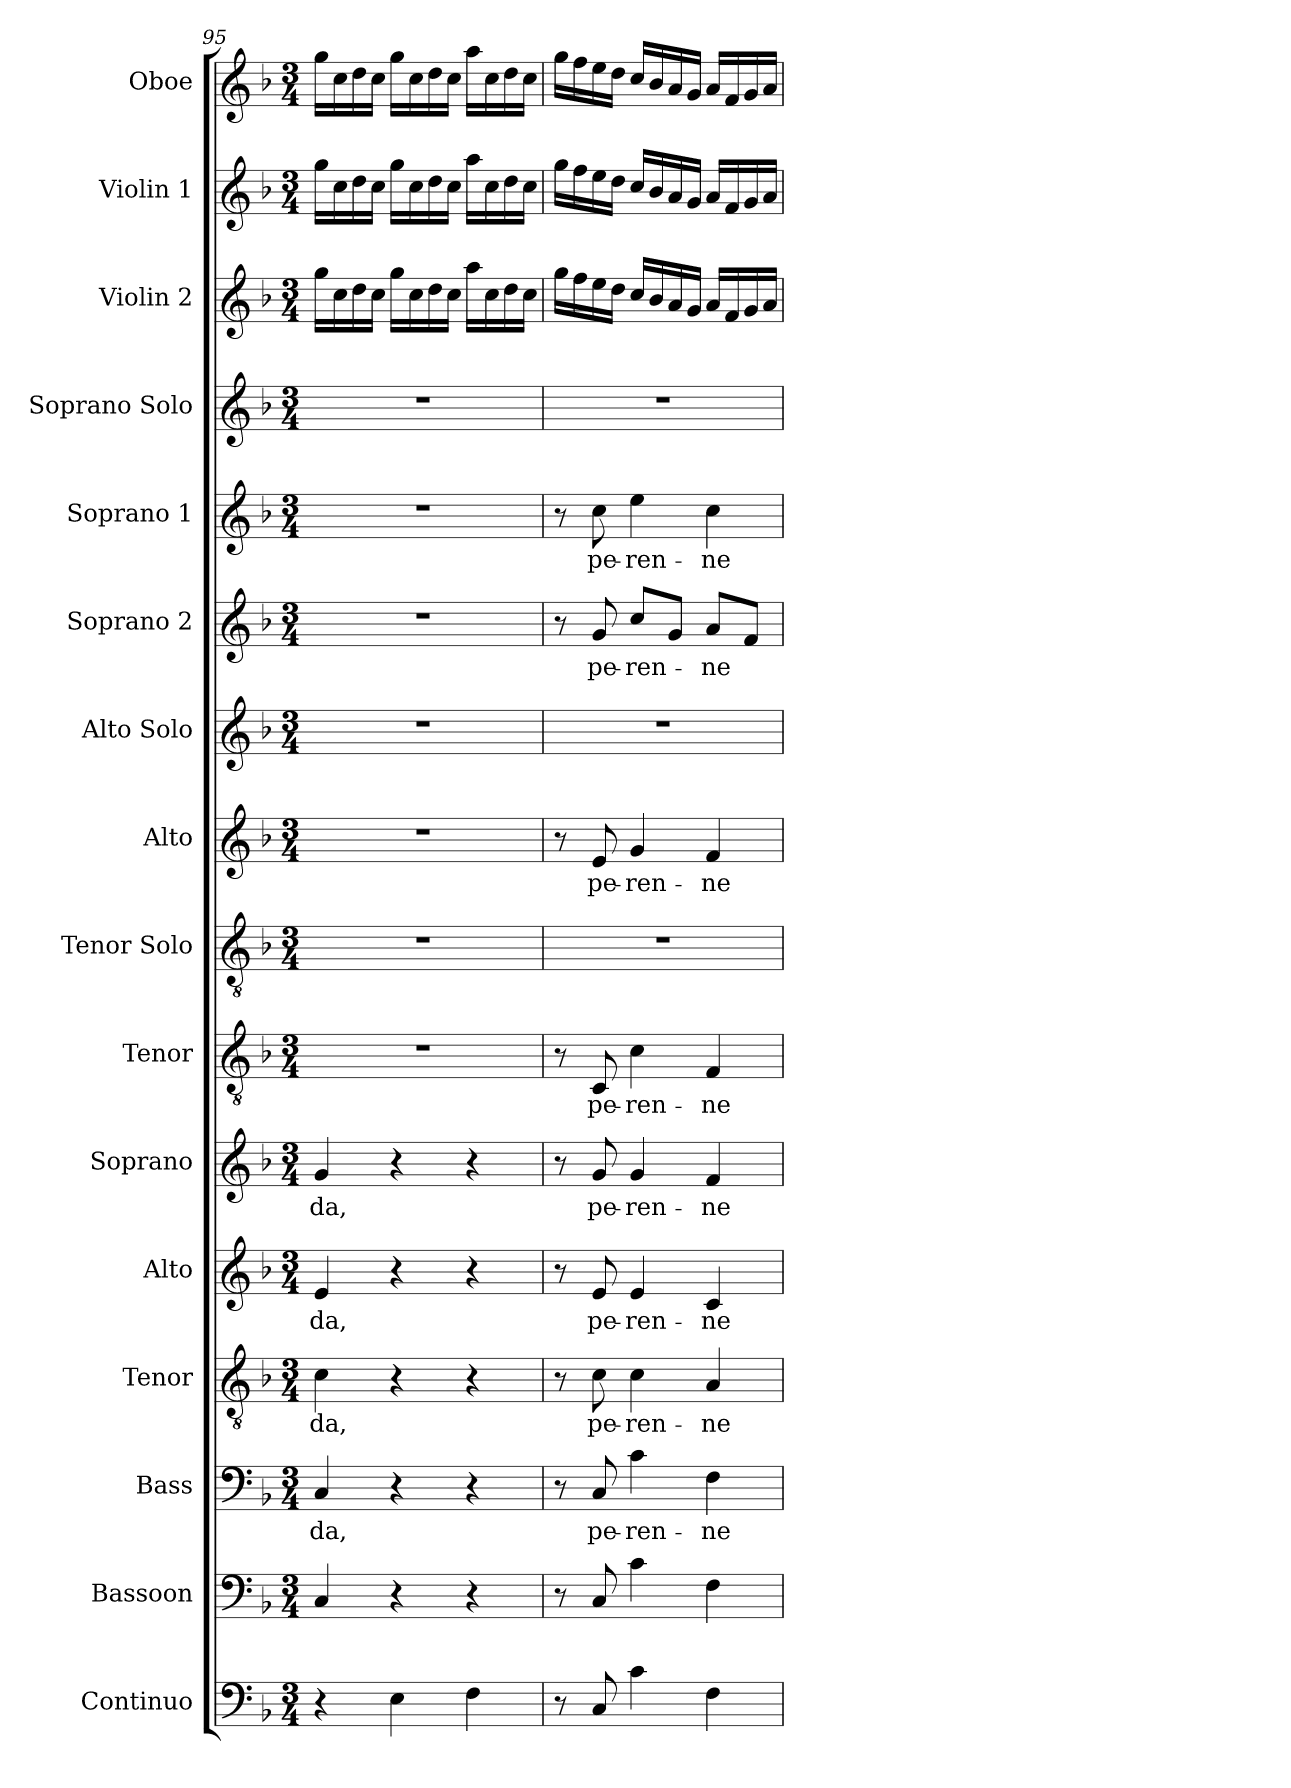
**kern	**kern	**kern	**text	**kern	**text	**kern	**text	**kern	**text	**kern	**text	**kern	**kern	**text	**kern	**kern	**text	**kern	**text	**kern	**kern	**kern	**kern
*part16	*part15	*part14	*part14	*part13	*part13	*part12	*part12	*part11	*part11	*part10	*part10	*part9	*part8	*part8	*part7	*part6	*part6	*part5	*part5	*part4	*part3	*part2	*part1
*staff16	*staff15	*staff14	*staff14	*staff13	*staff13	*staff12	*staff12	*staff11	*staff11	*staff10	*staff10	*staff9	*staff8	*staff8	*staff7	*staff6	*staff6	*staff5	*staff5	*staff4	*staff3	*staff2	*staff1
*I"Continuo	*I"Bassoon	*I"Bass	*	*I"Tenor	*	*I"Alto	*	*I"Soprano	*	*I"Tenor	*	*I"Tenor Solo	*I"Alto	*	*I"Alto Solo	*I"Soprano 2	*	*I"Soprano 1	*	*I"Soprano Solo	*I"Violin 2	*I"Violin 1	*I"Oboe
*I'Cont.	*I'Bsn.	*I'B.	*	*I'T.	*	*I'A.	*	*I'S.	*	*I'T.	*	*I'T. Solo	*I'A.	*	*I'A.  Solo	*I'S2.	*	*I'S1.	*	*I'S. Solo	*I'Vln. 2	*I'Vln. 1	*I'Ob.
!!LO:PB:g=z
*clefF4	*clefF4	*clefF4	*	*clefGv2	*	*clefG2	*	*clefG2	*	*clefGv2	*	*clefGv2	*clefG2	*	*clefG2	*clefG2	*	*clefG2	*	*clefG2	*clefG2	*clefG2	*clefG2
*	*	*	*	*ITrd7c12	*	*	*	*	*	*ITrd7c12	*	*ITrd7c12	*	*	*	*	*	*	*	*	*	*	*
*k[b-]	*k[b-]	*k[b-]	*	*k[b-]	*	*k[b-]	*	*k[b-]	*	*k[b-]	*	*k[b-]	*k[b-]	*	*k[b-]	*k[b-]	*	*k[b-]	*	*k[b-]	*k[b-]	*k[b-]	*k[b-]
*F:	*F:	*F:	*	*F:	*	*F:	*	*F:	*	*F:	*	*F:	*F:	*	*F:	*F:	*	*F:	*	*F:	*F:	*F:	*F:
*M3/4	*M3/4	*M3/4	*	*M3/4	*	*M3/4	*	*M3/4	*	*M3/4	*	*M3/4	*M3/4	*	*M3/4	*M3/4	*	*M3/4	*	*M3/4	*M3/4	*M3/4	*M3/4
=95	=95	=95	=95	=95	=95	=95	=95	=95	=95	=95	=95	=95	=95	=95	=95	=95	=95	=95	=95	=95	=95	=95	=95
!	!	!	!LO:LY:b:color=#000000	!	!	!	!	!	!	!	!	!	!	!	!	!	!	!	!	!	!	!	!
!	!	!	!	!	!LO:LY:b:color=#000000	!	!	!	!	!	!	!	!	!	!	!	!	!	!	!	!	!	!
!	!	!	!	!	!	!	!LO:LY:b:color=#000000	!	!	!	!	!	!	!	!	!	!	!	!	!	!	!	!
!	!	!	!	!	!	!	!	!	!LO:LY:b:color=#000000	!LO:N:vis=1	!	!LO:N:vis=1	!LO:N:vis=1	!	!LO:N:vis=1	!LO:N:vis=1	!	!LO:N:vis=1	!	!LO:N:vis=1	!	!	!
4r	4Ci/	4Ci/	da,	4Ci\	da,	4ei/	da,	4gi/	da,	2.r	.	2.r	2.r	.	2.r	2.r	.	2.r	.	2.r	16ggi\LL	16ggi\LL	16ggi\LL
.	.	.	.	.	.	.	.	.	.	.	.	.	.	.	.	.	.	.	.	.	16cci\	16cci\	16cci\
.	.	.	.	.	.	.	.	.	.	.	.	.	.	.	.	.	.	.	.	.	16ddi\	16ddi\	16ddi\
.	.	.	.	.	.	.	.	.	.	.	.	.	.	.	.	.	.	.	.	.	16cci\JJ	16cci\JJ	16cci\JJ
4Ei\	4r	4r	.	4r	.	4r	.	4r	.	.	.	.	.	.	.	.	.	.	.	.	16ggi\LL	16ggi\LL	16ggi\LL
.	.	.	.	.	.	.	.	.	.	.	.	.	.	.	.	.	.	.	.	.	16cci\	16cci\	16cci\
.	.	.	.	.	.	.	.	.	.	.	.	.	.	.	.	.	.	.	.	.	16ddi\	16ddi\	16ddi\
.	.	.	.	.	.	.	.	.	.	.	.	.	.	.	.	.	.	.	.	.	16cci\JJ	16cci\JJ	16cci\JJ
4Fi\	4r	4r	.	4r	.	4r	.	4r	.	.	.	.	.	.	.	.	.	.	.	.	16aai\LL	16aai\LL	16aai\LL
.	.	.	.	.	.	.	.	.	.	.	.	.	.	.	.	.	.	.	.	.	16cci\	16cci\	16cci\
.	.	.	.	.	.	.	.	.	.	.	.	.	.	.	.	.	.	.	.	.	16ddi\	16ddi\	16ddi\
.	.	.	.	.	.	.	.	.	.	.	.	.	.	.	.	.	.	.	.	.	16cci\JJ	16cci\JJ	16cci\JJ
=96	=96	=96	=96	=96	=96	=96	=96	=96	=96	=96	=96	=96	=96	=96	=96	=96	=96	=96	=96	=96	=96	=96	=96
!	!	!	!	!	!	!	!	!	!	!	!	!LO:N:vis=1	!	!	!LO:N:vis=1	!	!	!	!	!LO:N:vis=1	!	!	!
8r	8r	8r	.	8r	.	8r	.	8r	.	8r	.	2.r	8r	.	2.r	8r	.	8r	.	2.r	16ggi\LL	16ggi\LL	16ggi\LL
.	.	.	.	.	.	.	.	.	.	.	.	.	.	.	.	.	.	.	.	.	16ffi\	16ffi\	16ffi\
!	!	!	!LO:LY:b:color=#000000	!	!	!	!	!	!	!	!	!	!	!	!	!	!	!	!	!	!	!	!
!	!	!	!	!	!LO:LY:b:color=#000000	!	!	!	!	!	!	!	!	!	!	!	!	!	!	!	!	!	!
!	!	!	!	!	!	!	!LO:LY:b:color=#000000	!	!	!	!	!	!	!	!	!	!	!	!	!	!	!	!
!	!	!	!	!	!	!	!	!	!LO:LY:b:color=#000000	!	!	!	!	!	!	!	!	!	!	!	!	!	!
!	!	!	!	!	!	!	!	!	!	!	!LO:LY:b:color=#000000	!	!	!	!	!	!	!	!	!	!	!	!
!	!	!	!	!	!	!	!	!	!	!	!	!	!	!LO:LY:b:color=#000000	!	!	!	!	!	!	!	!	!
!	!	!	!	!	!	!	!	!	!	!	!	!	!	!	!	!	!LO:LY:b:color=#000000	!	!	!	!	!	!
!	!	!	!	!	!	!	!	!	!	!	!	!	!	!	!	!	!	!	!LO:LY:b:color=#000000	!	!	!	!
8Ci/	8Ci/	8Ci/	pe-	8Ci\	pe-	8ei/	pe-	8gi/	pe-	8CCi/	pe-	.	8ei/	pe-	.	8gi/	pe-	8cci\	pe-	.	16eei\	16eei\	16eei\
.	.	.	.	.	.	.	.	.	.	.	.	.	.	.	.	.	.	.	.	.	16ddi\JJ	16ddi\JJ	16ddi\JJ
!	!	!	!LO:LY:b:color=#000000	!	!	!	!	!	!	!	!	!	!	!	!	!	!	!	!	!	!	!	!
!	!	!	!	!	!LO:LY:b:color=#000000	!	!	!	!	!	!	!	!	!	!	!	!	!	!	!	!	!	!
!	!	!	!	!	!	!	!LO:LY:b:color=#000000	!	!	!	!	!	!	!	!	!	!	!	!	!	!	!	!
!	!	!	!	!	!	!	!	!	!LO:LY:b:color=#000000	!	!	!	!	!	!	!	!	!	!	!	!	!	!
!	!	!	!	!	!	!	!	!	!	!	!LO:LY:b:color=#000000	!	!	!	!	!	!	!	!	!	!	!	!
!	!	!	!	!	!	!	!	!	!	!	!	!	!	!LO:LY:b:color=#000000	!	!	!	!	!	!	!	!	!
!	!	!	!	!	!	!	!	!	!	!	!	!	!	!	!	!	!LO:LY:b:color=#000000	!	!	!	!	!	!
!	!	!	!	!	!	!	!	!	!	!	!	!	!	!	!	!	!	!	!LO:LY:b:color=#000000	!	!	!	!
4ci\	4ci\	4ci\	-ren-	4Ci\	-ren-	4ei/	-ren-	4gi/	-ren-	4Ci\	-ren-	.	4gi/	-ren-	.	8cci/L	-ren-	4eei\	-ren-	.	16cci/LL	16cci/LL	16cci/LL
.	.	.	.	.	.	.	.	.	.	.	.	.	.	.	.	.	.	.	.	.	16b-i/	16b-i/	16b-i/
.	.	.	.	.	.	.	.	.	.	.	.	.	.	.	.	8gi/J	.	.	.	.	16ai/	16ai/	16ai/
.	.	.	.	.	.	.	.	.	.	.	.	.	.	.	.	.	.	.	.	.	16gi/JJ	16gi/JJ	16gi/JJ
!	!	!	!LO:LY:b:color=#000000	!	!	!	!	!	!	!	!	!	!	!	!	!	!	!	!	!	!	!	!
!	!	!	!	!	!LO:LY:b:color=#000000	!	!	!	!	!	!	!	!	!	!	!	!	!	!	!	!	!	!
!	!	!	!	!	!	!	!LO:LY:b:color=#000000	!	!	!	!	!	!	!	!	!	!	!	!	!	!	!	!
!	!	!	!	!	!	!	!	!	!LO:LY:b:color=#000000	!	!	!	!	!	!	!	!	!	!	!	!	!	!
!	!	!	!	!	!	!	!	!	!	!	!LO:LY:b:color=#000000	!	!	!	!	!	!	!	!	!	!	!	!
!	!	!	!	!	!	!	!	!	!	!	!	!	!	!LO:LY:b:color=#000000	!	!	!	!	!	!	!	!	!
!	!	!	!	!	!	!	!	!	!	!	!	!	!	!	!	!	!LO:LY:b:color=#000000	!	!	!	!	!	!
!	!	!	!	!	!	!	!	!	!	!	!	!	!	!	!	!	!	!	!LO:LY:b:color=#000000	!	!	!	!
4Fi\	4Fi\	4Fi\	-ne	4AAi/	-ne	4ci/	-ne	4fi/	-ne	4FFi/	-ne	.	4fi/	-ne	.	8ai/L	-ne	4cci\	-ne	.	16ai/LL	16ai/LL	16ai/LL
.	.	.	.	.	.	.	.	.	.	.	.	.	.	.	.	.	.	.	.	.	16fi/	16fi/	16fi/
.	.	.	.	.	.	.	.	.	.	.	.	.	.	.	.	8fi/J	.	.	.	.	16gi/	16gi/	16gi/
.	.	.	.	.	.	.	.	.	.	.	.	.	.	.	.	.	.	.	.	.	16ai/JJ	16ai/JJ	16ai/JJ
=	=	=	=	=	=	=	=	=	=	=	=	=	=	=	=	=	=	=	=	=	=	=	=
*-	*-	*-	*-	*-	*-	*-	*-	*-	*-	*-	*-	*-	*-	*-	*-	*-	*-	*-	*-	*-	*-	*-	*-
